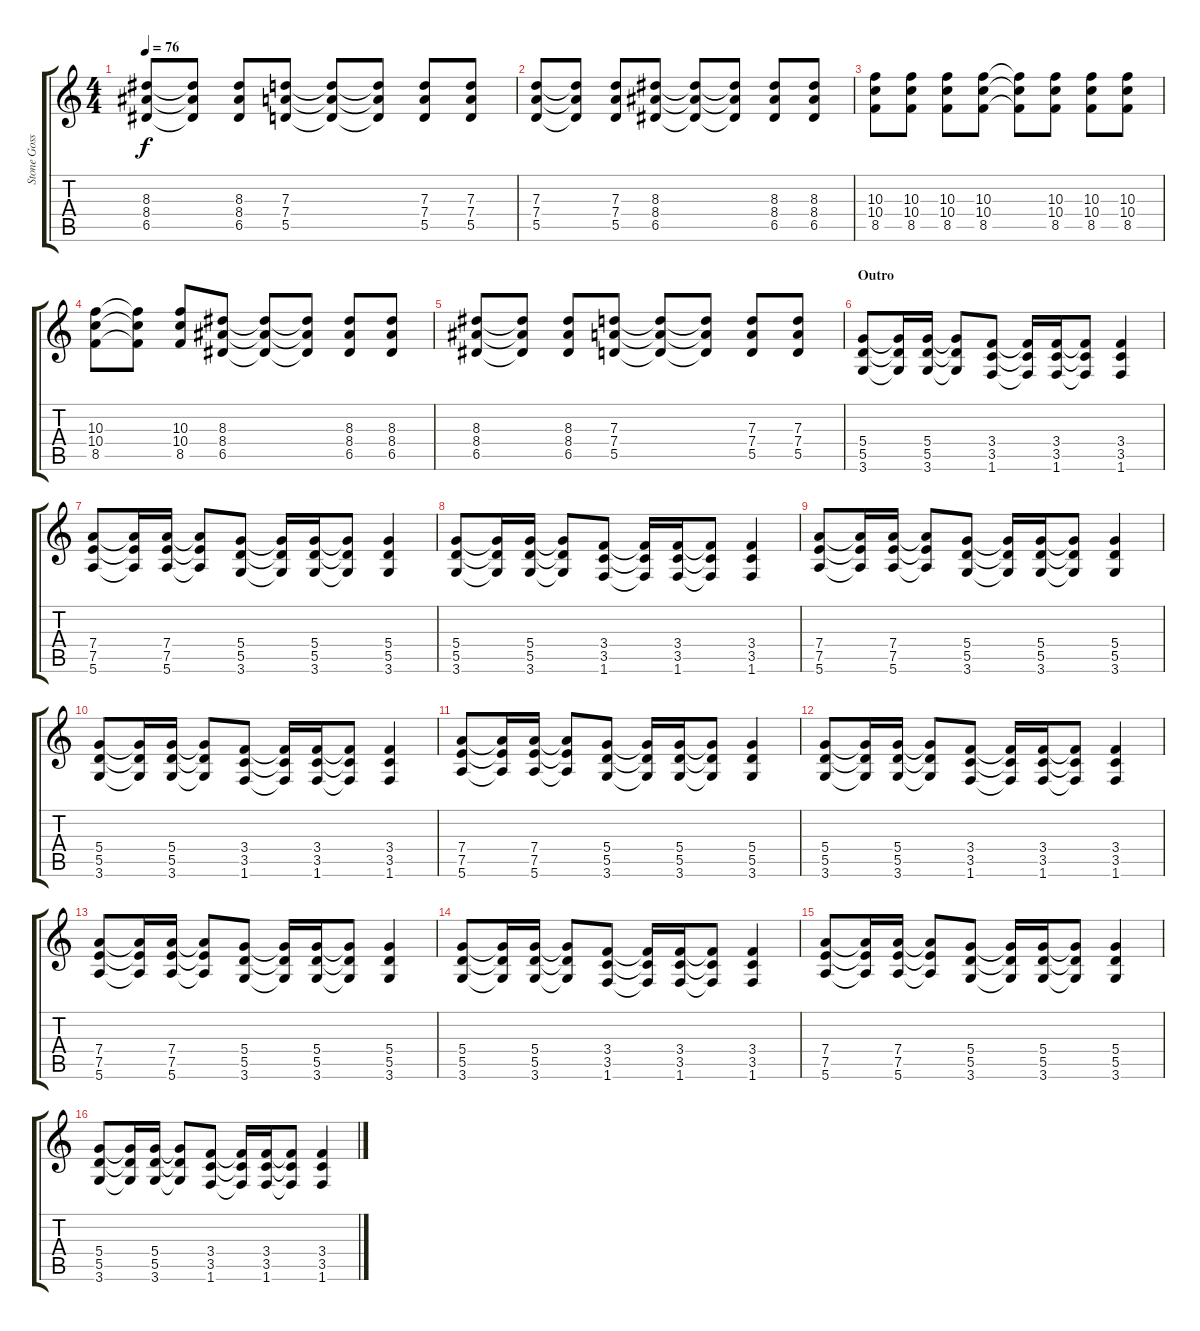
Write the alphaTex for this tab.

\track ("Stone Gossard  (Gtr.1)" "Stone Goss") {instrument overdrivenguitar}
\staff {score tabs}
\tuning (E4 B3 G3 D3 A2 E2) {hide}
\ts (4 4)
\tempo 76
\clef g2
\ks c
(8.3 8.4 6.5).8{dy f} (8.3{t} 8.4{t} 6.5{t}).8 (8.3 8.4 6.5).8 (7.3 7.4 5.5).8 (7.3{t} 7.4{t} 5.5{t}).8 (7.3{t} 7.4{t} 5.5{t}).8 (7.3 7.4 5.5).8 (7.3 7.4 5.5).8 |
(7.3 7.4 5.5).8 (7.3{t} 7.4{t} 5.5{t}).8 (7.3 7.4 5.5).8 (8.3 8.4 6.5).8 (8.3{t} 8.4{t} 6.5{t}).8 (8.3{t} 8.4{t} 6.5{t}).8 (8.3 8.4 6.5).8 (8.3 8.4 6.5).8 |
(10.3 10.4 8.5).8 (10.3 10.4 8.5).8 (10.3 10.4 8.5).8 (10.3 10.4 8.5).8 (10.3{t} 10.4{t} 8.5{t}).8 (10.3 10.4 8.5).8 (10.3 10.4 8.5).8 (10.3 10.4 8.5).8 |
(10.3 10.4 8.5).8 (10.3{t} 10.4{t} 8.5{t}).8 (10.3 10.4 8.5).8 (8.3 8.4 6.5).8 (8.3{t} 8.4{t} 6.5{t}).8 (8.3{t} 8.4{t} 6.5{t}).8 (8.3 8.4 6.5).8 (8.3 8.4 6.5).8 |
(8.3 8.4 6.5).8 (8.3{t} 8.4{t} 6.5{t}).8 (8.3 8.4 6.5).8 (7.3 7.4 5.5).8 (7.3{t} 7.4{t} 5.5{t}).8 (7.3{t} 7.4{t} 5.5{t}).8 (7.3 7.4 5.5).8 (7.3 7.4 5.5).8 |
\section ("" "Outro")
(5.4 5.5 3.6).8 (5.4{t} 5.5{t} 3.6{t}).16 (5.4 5.5 3.6).16 (5.4{t} 5.5{t} 3.6{t}).8 (3.4 3.5 1.6).8 (3.4{t} 3.5{t} 1.6{t}).16 (3.4 3.5 1.6).16 (3.4{t} 3.5{t} 1.6{t}).8 (3.4 3.5 1.6).4 |
(7.4 7.5 5.6).8 (7.4{t} 7.5{t} 5.6{t}).16 (7.4 7.5 5.6).16 (7.4{t} 7.5{t} 5.6{t}).8 (5.4 5.5 3.6).8 (5.4{t} 5.5{t} 3.6{t}).16 (5.4 5.5 3.6).16 (5.4{t} 5.5{t} 3.6{t}).8 (5.4 5.5 3.6).4 |
(5.4 5.5 3.6).8 (5.4{t} 5.5{t} 3.6{t}).16 (5.4 5.5 3.6).16 (5.4{t} 5.5{t} 3.6{t}).8 (3.4 3.5 1.6).8 (3.4{t} 3.5{t} 1.6{t}).16 (3.4 3.5 1.6).16 (3.4{t} 3.5{t} 1.6{t}).8 (3.4 3.5 1.6).4 |
(7.4 7.5 5.6).8 (7.4{t} 7.5{t} 5.6{t}).16 (7.4 7.5 5.6).16 (7.4{t} 7.5{t} 5.6{t}).8 (5.4 5.5 3.6).8 (5.4{t} 5.5{t} 3.6{t}).16 (5.4 5.5 3.6).16 (5.4{t} 5.5{t} 3.6{t}).8 (5.4 5.5 3.6).4 |
\section ("" "")
(5.4 5.5 3.6).8 (5.4{t} 5.5{t} 3.6{t}).16 (5.4 5.5 3.6).16 (5.4{t} 5.5{t} 3.6{t}).8 (3.4 3.5 1.6).8 (3.4{t} 3.5{t} 1.6{t}).16 (3.4 3.5 1.6).16 (3.4{t} 3.5{t} 1.6{t}).8 (3.4 3.5 1.6).4 |
(7.4 7.5 5.6).8 (7.4{t} 7.5{t} 5.6{t}).16 (7.4 7.5 5.6).16 (7.4{t} 7.5{t} 5.6{t}).8 (5.4 5.5 3.6).8 (5.4{t} 5.5{t} 3.6{t}).16 (5.4 5.5 3.6).16 (5.4{t} 5.5{t} 3.6{t}).8 (5.4 5.5 3.6).4 |
(5.4 5.5 3.6).8 (5.4{t} 5.5{t} 3.6{t}).16 (5.4 5.5 3.6).16 (5.4{t} 5.5{t} 3.6{t}).8 (3.4 3.5 1.6).8 (3.4{t} 3.5{t} 1.6{t}).16 (3.4 3.5 1.6).16 (3.4{t} 3.5{t} 1.6{t}).8 (3.4 3.5 1.6).4 |
(7.4 7.5 5.6).8 (7.4{t} 7.5{t} 5.6{t}).16 (7.4 7.5 5.6).16 (7.4{t} 7.5{t} 5.6{t}).8 (5.4 5.5 3.6).8 (5.4{t} 5.5{t} 3.6{t}).16 (5.4 5.5 3.6).16 (5.4{t} 5.5{t} 3.6{t}).8 (5.4 5.5 3.6).4 |
(5.4 5.5 3.6).8 (5.4{t} 5.5{t} 3.6{t}).16 (5.4 5.5 3.6).16 (5.4{t} 5.5{t} 3.6{t}).8 (3.4 3.5 1.6).8 (3.4{t} 3.5{t} 1.6{t}).16 (3.4 3.5 1.6).16 (3.4{t} 3.5{t} 1.6{t}).8 (3.4 3.5 1.6).4 |
(7.4 7.5 5.6).8 (7.4{t} 7.5{t} 5.6{t}).16 (7.4 7.5 5.6).16 (7.4{t} 7.5{t} 5.6{t}).8 (5.4 5.5 3.6).8 (5.4{t} 5.5{t} 3.6{t}).16 (5.4 5.5 3.6).16 (5.4{t} 5.5{t} 3.6{t}).8 (5.4 5.5 3.6).4 |
(5.4 5.5 3.6).8 (5.4{t} 5.5{t} 3.6{t}).16 (5.4 5.5 3.6).16 (5.4{t} 5.5{t} 3.6{t}).8 (3.4 3.5 1.6).8 (3.4{t} 3.5{t} 1.6{t}).16 (3.4 3.5 1.6).16 (3.4{t} 3.5{t} 1.6{t}).8 (3.4 3.5 1.6).4
